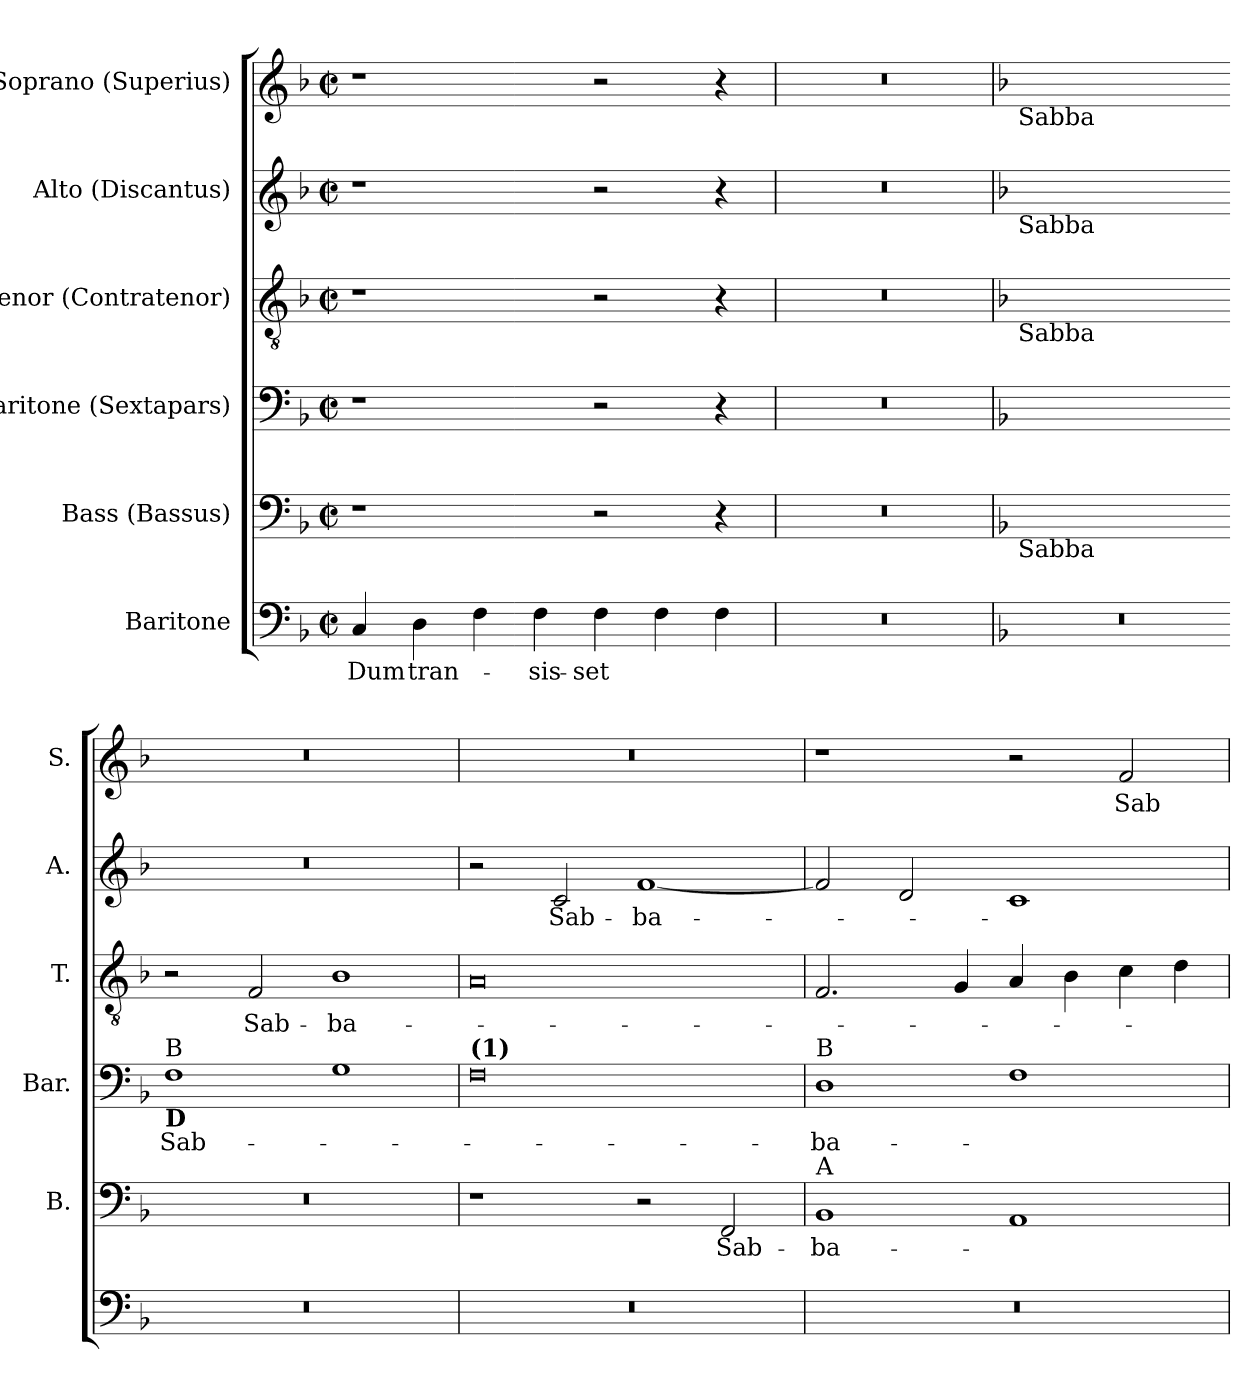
**kern	**text	**kern	**text	**kern	**text	**kern	**text	**kern	**text	**kern	**text
*part6	*part6	*part5	*part5	*part4	*part4	*part3	*part3	*part2	*part2	*part1	*part1
*staff6	*staff6	*staff5	*staff5	*staff4	*staff4	*staff3	*staff3	*staff2	*staff2	*staff1	*staff1
*I"Baritone	*	*I"Bass (Bassus)	*	*I"Baritone (Sextapars)	*	*I"Tenor (Contratenor)	*	*I"Alto (Discantus)	*	*I"Soprano (Superius)	*
*	*	*I'B.	*	*I'Bar.	*	*I'T.	*	*I'A.	*	*I'S.	*
*clefF4	*	*clefF4	*	*clefF4	*	*clefGv2	*	*clefG2	*	*clefG2	*
*k[b-]	*	*k[b-]	*	*k[b-]	*	*k[b-]	*	*k[b-]	*	*k[b-]	*
*M2/1	*	*M2/1	*	*M2/1	*	*M2/1	*	*M2/1	*	*M2/1	*
*met(c|)	*	*met(c|)	*	*met(c|)	*	*met(c|)	*	*met(c|)	*	*met(c|)	*
=	=	=	=	=	=	=	=	=	=	=	=
!	!LO:LY:b	!	!	!	!	!	!	!	!	!	!
4C	Dum	1r	.	1r	.	1r	.	1r	.	1r	.
!	!LO:LY:b	!	!	!	!	!	!	!	!	!	!
4D	tran-	.	.	.	.	.	.	.	.	.	.
4F	.	.	.	.	.	.	.	.	.	.	.
!	!LO:LY:b	!	!	!	!	!	!	!	!	!	!
4F	-sis-	.	.	.	.	.	.	.	.	.	.
!	!LO:LY:b	!	!	!	!	!	!	!	!	!	!
4F	-set	2r	.	2r	.	2r	.	2r	.	2r	.
4F	.	.	.	.	.	.	.	.	.	.	.
4F	.	4r	.	4r	.	4r	.	4r	.	4r	.
=1	=1	=1	=1	=1	=1	=1	=1	=1	=1	=1	=1
0r	.	0r	.	0r	.	0r	.	0r	.	0r	.
!!LO:LB:g=z
=	=	=	=	=	=	=	=	=	=	=	=
*k[b-]	*	*k[b-]	*	*k[b-]	*	*k[b-]	*	*k[b-]	*	*k[b-]	*
!	!	!	!	!	!	!	!	!	!	!LO:TX:b:t=Sabba	!
!	!	!	!	!	!	!	!	!LO:TX:b:t=Sabba	!	!	!
!	!	!	!	!	!	!LO:TX:b:t=Sabba	!	!	!	!	!
!	!	!LO:TX:b:t=Sabba	!	!	!	!	!	!	!	!	!
0r	.	0ryy	.	0ryy	.	0ryy	.	0ryy	.	0ryy	.
=1-	=1-	=1-	=1-	=1-	=1-	=1-	=1-	=1-	=1-	=1-	=1-
*	*	*	*	*	*	*	*	*	*	*MM140	*
!	!	!	!	!LO:TX:b:B:t=D	!	!	!	!	!	!	!
!	!	!	!	!LO:TX:a:t=B	!	!	!	!	!	!	!
!	!	!	!	!	!LO:LY:b	!	!	!	!	!	!
0r	.	0r	.	1F	Sab-	2r	.	0r	.	0r	.
!	!	!	!	!	!	!	!LO:LY:b	!	!	!	!
.	.	.	.	.	.	2F/	Sab-	.	.	.	.
!	!	!	!	!	!	!	!LO:LY:b	!	!	!	!
.	.	.	.	1G	.	1B-	-ba-	.	.	.	.
=2	=2	=2	=2	=2	=2	=2	=2	=2	=2	=2	=2
!	!	!	!	!LO:TX:a:B:t=(1)	!	!	!	!	!	!	!
0r	.	1r	.	0F	.	0A	.	2r	.	0r	.
!	!	!	!	!	!	!	!	!	!LO:LY:b	!	!
.	.	.	.	.	.	.	.	2c/	Sab-	.	.
!	!	!	!	!	!	!	!	!	!LO:LY:b	!	!
.	.	2r	.	.	.	.	.	[1f	-ba-	.	.
!	!	!	!LO:LY:b	!	!	!	!	!	!	!	!
.	.	2FF/	Sab-	.	.	.	.	.	.	.	.
=3	=3	=3	=3	=3	=3	=3	=3	=3	=3	=3	=3
!	!	!	!	!LO:TX:a:t=B	!	!	!	!	!	!	!
!	!	!LO:TX:a:t=A	!	!	!	!	!	!	!	!	!
!	!	!	!LO:LY:b	!	!LO:LY:b	!	!	!	!	!	!
0r	.	1BB-	-ba-	1D	-ba-	2.F/	.	2f/]	.	1r	.
.	.	.	.	.	.	.	.	2d/	.	.	.
.	.	.	.	.	.	4G/	.	.	.	.	.
.	.	1AA	.	1F	.	4A/	.	1c	.	2r	.
.	.	.	.	.	.	4B-\	.	.	.	.	.
!	!	!	!	!	!	!	!	!	!	!	!LO:LY:b
.	.	.	.	.	.	4c\	.	.	.	2f/	Sab-
.	.	.	.	.	.	4d\	.	.	.	.	.
=	=	=	=	=	=	=	=	=	=	=	=
*-	*-	*-	*-	*-	*-	*-	*-	*-	*-	*-	*-
